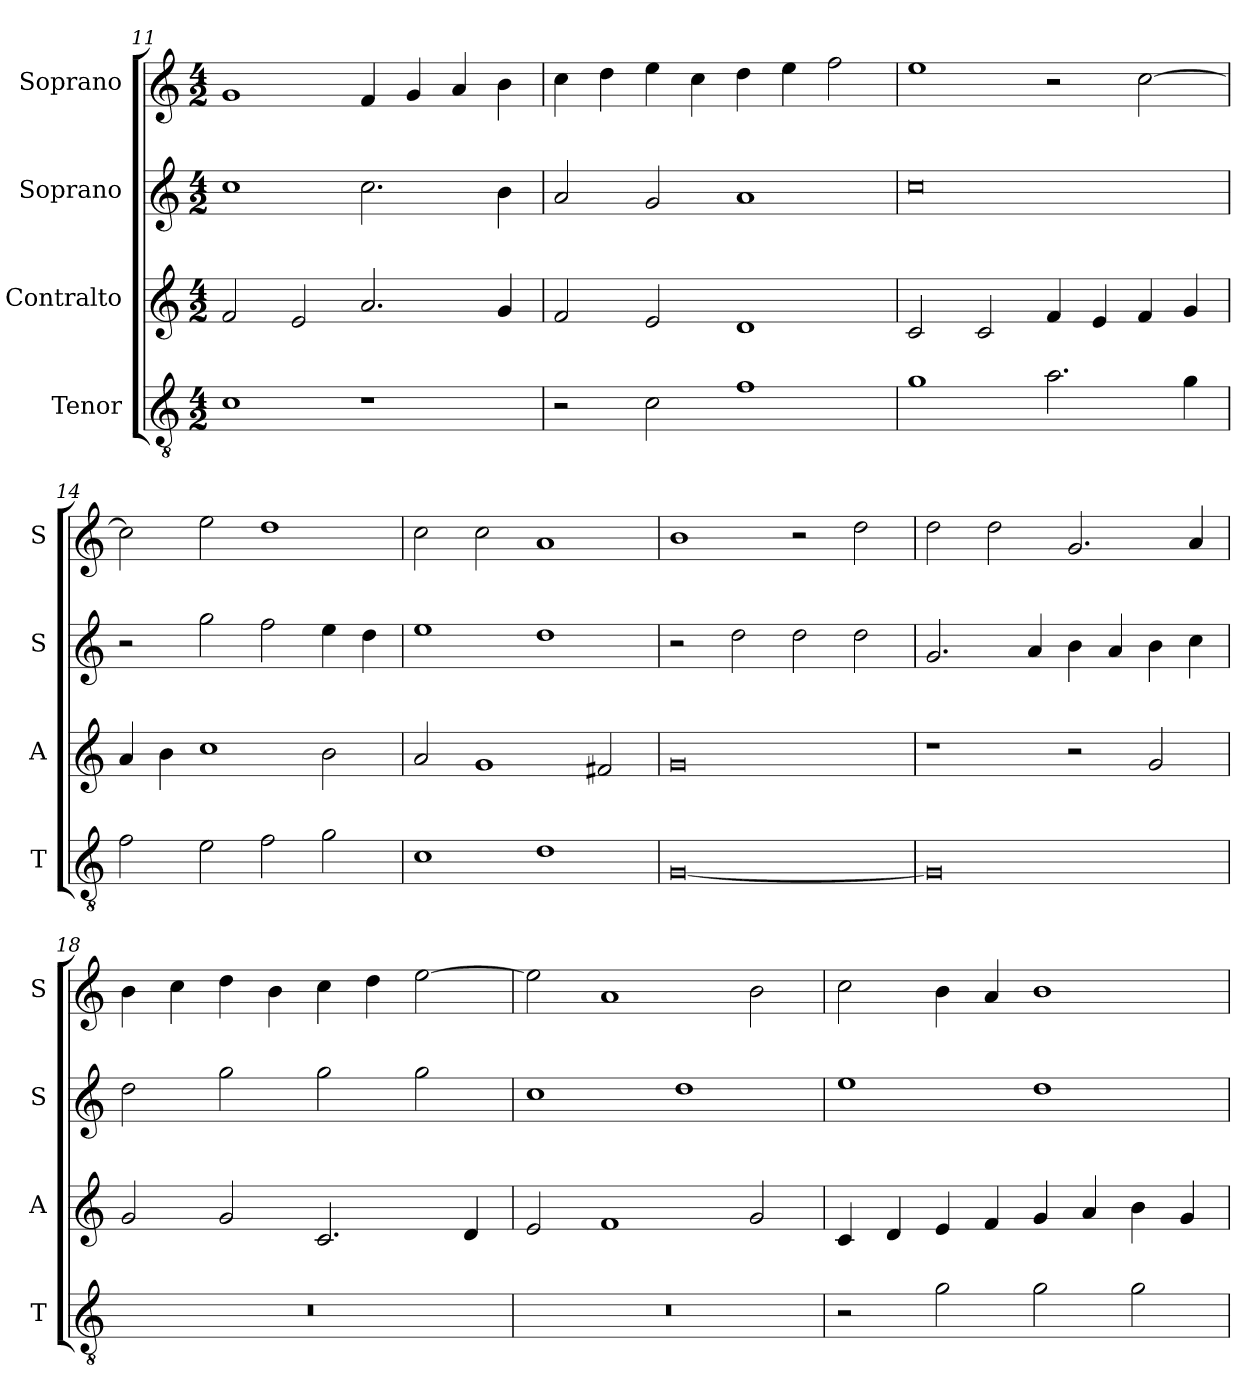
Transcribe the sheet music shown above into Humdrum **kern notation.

**kern	**kern	**kern	**kern
*part4	*part3	*part2	*part1
*staff4	*staff3	*staff2	*staff1
*I"Tenor	*I"Contralto	*I"Soprano	*I"Soprano
*I'T	*I'A	*I'S	*I'S
*clefGv2	*clefG2	*clefG2	*clefG2
*k[]	*k[]	*k[]	*k[]
*G:mix	*G:mix	*G:mix	*G:mix
*M4/2	*M4/2	*M4/2	*M4/2
=11	=11	=11	=11
1c	2f	1cc	1g
.	2e	.	.
1r	2.a	2.cc	4f
.	.	.	4g
.	.	.	4a
.	4g	4b	4b
=12	=12	=12	=12
2r	2f	2a	4cc
.	.	.	4dd
2c	2e	2g	4ee
.	.	.	4cc
1f	1d	1a	4dd
.	.	.	4ee
.	.	.	2ff
=13	=13	=13	=13
1g	2c	0cc	1ee
.	2c	.	.
2.a	4f	.	2r
.	4e	.	.
.	4f	.	[2cc
4g	4g	.	.
=14	=14	=14	=14
2f	4a	2r	2cc]
.	4b	.	.
2e	1cc	2gg	2ee
2f	.	2ff	1dd
2g	2b	4ee	.
.	.	4dd	.
=15	=15	=15	=15
1c	2a	1ee	2cc
.	1g	.	2cc
1d	.	1dd	1a
.	2f#X	.	.
=16	=16	=16	=16
[0G	0g	2r	1b
.	.	2dd	.
.	.	2dd	2r
.	.	2dd	2dd
=17	=17	=17	=17
0G]	1r	2.g	2dd
.	.	.	2dd
.	.	4a	.
.	2r	4b	2.g
.	.	4a	.
.	2g	4b	.
.	.	4cc	4a
=18	=18	=18	=18
0r	2g	2dd	4b
.	.	.	4cc
.	2g	2gg	4dd
.	.	.	4b
.	2.c	2gg	4cc
.	.	.	4dd
.	.	2gg	[2ee
.	4d	.	.
=19	=19	=19	=19
0r	2e	1cc	2ee]
.	1f	.	1a
.	.	1dd	.
.	2g	.	2b
=20	=20	=20	=20
2r	4c	1ee	2cc
.	4d	.	.
2g	4e	.	4b
.	4f	.	4a
2g	4g	1dd	1b
.	4a	.	.
2g	4b	.	.
.	4g	.	.
=	=	=	=
*-	*-	*-	*-
